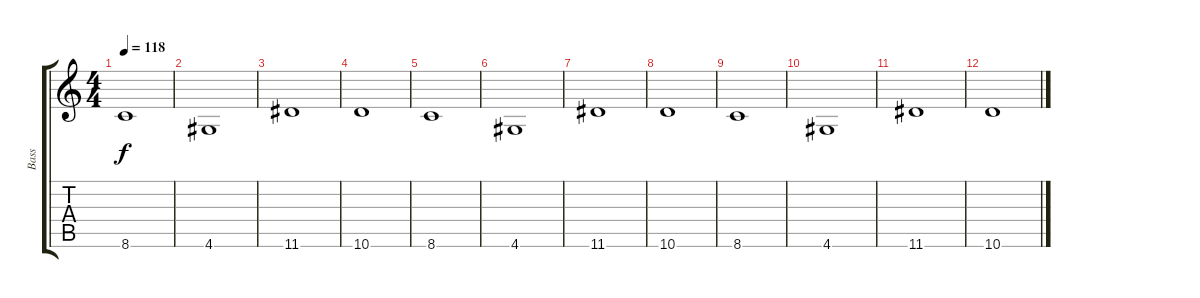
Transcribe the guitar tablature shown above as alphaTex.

\track ("Bass" "Bass") {instrument acousticbass}
\staff {score tabs}
\tuning (E4 B3 G3 D3 A2 E2) {hide}
\ts (4 4)
\tempo 118
\clef g2
\ks c
8.6.1{dy f} |
4.6.1 |
11.6.1 |
10.6.1 |
8.6.1 |
4.6.1 |
11.6.1 |
10.6.1 |
8.6.1 |
4.6.1 |
11.6.1 |
10.6.1
